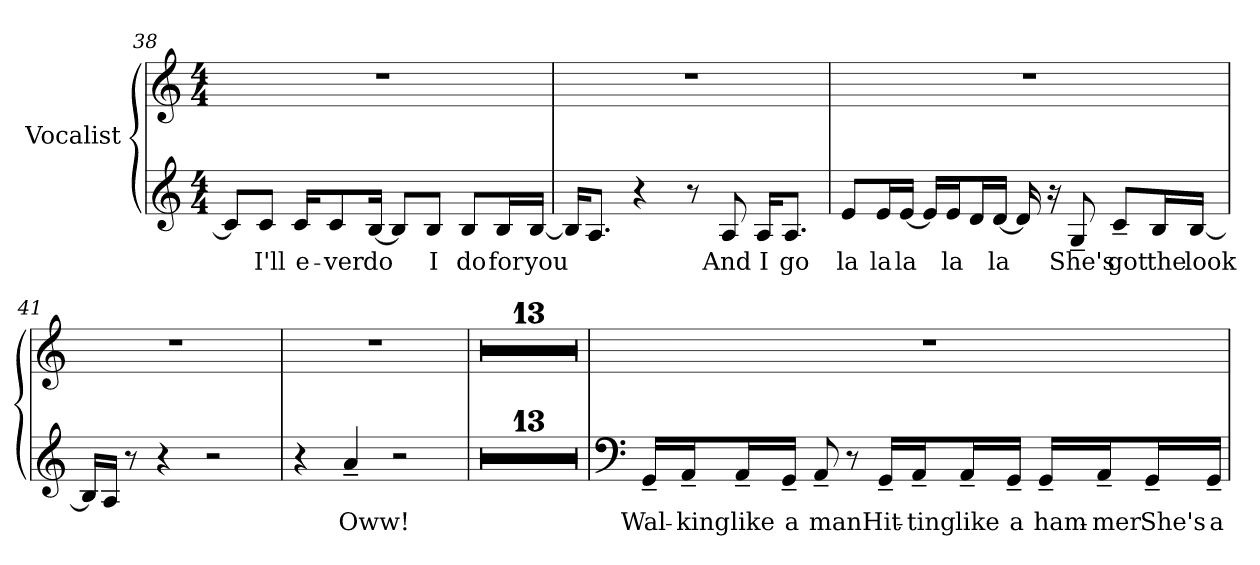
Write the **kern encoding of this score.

**kern	**text	**kern
*part1	*part1	*part1
*staff2	*staff2	*staff1
*I"Vocalist	*	*
*clefG2	*	*clefG2
*M4/4	*	*M4/4
=38	=38	=38
8c/L]	_	1r
8c/J	I'll	.
16c/KL	e-	.
8c/	-ver	.
[16B/Jk	do	.
8B/L]	_	.
8B/J	I	.
8B/L	do	.
16B/L	for	.
[16B/JJ	you	.
=39	=39	=39
16B/KL]	_	1r
8.A/J	_	.
4r	.	.
8r	.	.
8A	And	.
16A/KL	I	.
8.A/J	go	.
=40	=40	=40
8e/L	la	1r
16e/L	la	.
[16e/JJ	la	.
16e/LL]	_	.
16e/J	la	.
16d/L	_	.
[16d/JJ	la	.
16d]	_	.
16r	.	.
8G~	She's	.
8c~/L	got	.
16B/L	the	.
[16B/JJ	look	.
=41	=41	=41
16B/LL]	_	1r
16A/JJ	_	.
8r	.	.
4r	.	.
2r	.	.
=42	=42	=42
4r	.	1r
4a~	Oww!	.
2r	.	.
=43	=43	=43
1r	.	1r
=44	=44	=44
1r	.	1r
=45	=45	=45
1r	.	1r
=46	=46	=46
1r	.	1r
=47	=47	=47
1r	.	1r
=48	=48	=48
1r	.	1r
=49	=49	=49
1r	.	1r
=50	=50	=50
1r	.	1r
=51	=51	=51
1r	.	1r
=52	=52	=52
1r	.	1r
=53	=53	=53
1r	.	1r
=54	=54	=54
1r	.	1r
=55	=55	=55
1r	.	1r
=56	=56	=56
*clefF4	*	*
16GG~/LL	Wal-	1r
16AA~/J	-king	.
16AA~/L	like	.
16GG~/JJ	a	.
8AA~	man	.
8r	.	.
16GG~/LL	Hit-	.
16AA~/J	-ting	.
16AA~/L	like	.
16GG~/JJ	a	.
16GG~/LL	ham-	.
16AA~/J	-mer	.
16GG~/L	She's	.
16GG~/JJ	a	.
=	=	=
*-	*-	*-
